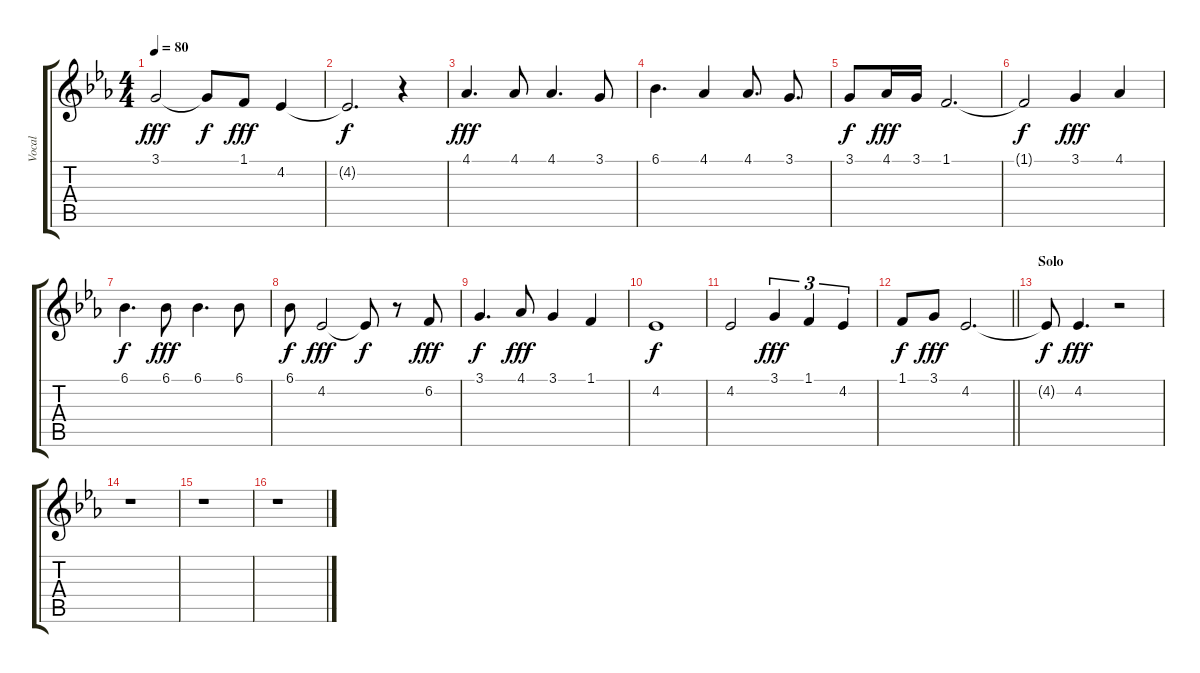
\track ("Vocal" "Vocal") {instrument tenorsax}
\staff {score tabs}
\tuning (E4 B3 G3 D3 A2 E2) {hide}
\ts (4 4)
\tempo 80
\clef g2
\ks eb
3.1.2{dy fff} 3.1{t}.8{dy f} 1.1.8{dy fff} 4.2.4 |
4.2{t}.2{d dy f} r.4 |
4.1.4{d dy fff} 4.1.8 4.1.4{d} 3.1.8 |
6.1.4{d} 4.1.4 4.1.8{d} 3.1.8{d} |
3.1.8{dy f} 4.1.16{dy fff} 3.1.16 1.1.2{d} |
1.1{t}.2{dy f} 3.1.4{dy fff} 4.1.4 |
6.1.4{d dy f} 6.1.8{dy fff} 6.1.4{d} 6.1.8 |
6.1.8{dy f} 4.2.2{dy fff} 4.2{t}.8{dy f} r.8 6.2.8{dy fff} |
3.1.4{d dy f} 4.1.8{dy fff} 3.1.4 1.1.4 |
4.2.1{dy f} |
4.2.2 3.1.4{tu (3 2) dy fff} 1.1.4{tu (3 2)} 4.2.4{tu (3 2)} |
\barLineRight lightlight
1.1.8{dy f} 3.1.8{dy fff} 4.2.2{d} |
\section ("" "Solo")
4.2{t}.8{dy f} 4.2.4{d dy fff} r.2 |
r.1 |
r.1 |
r.1
